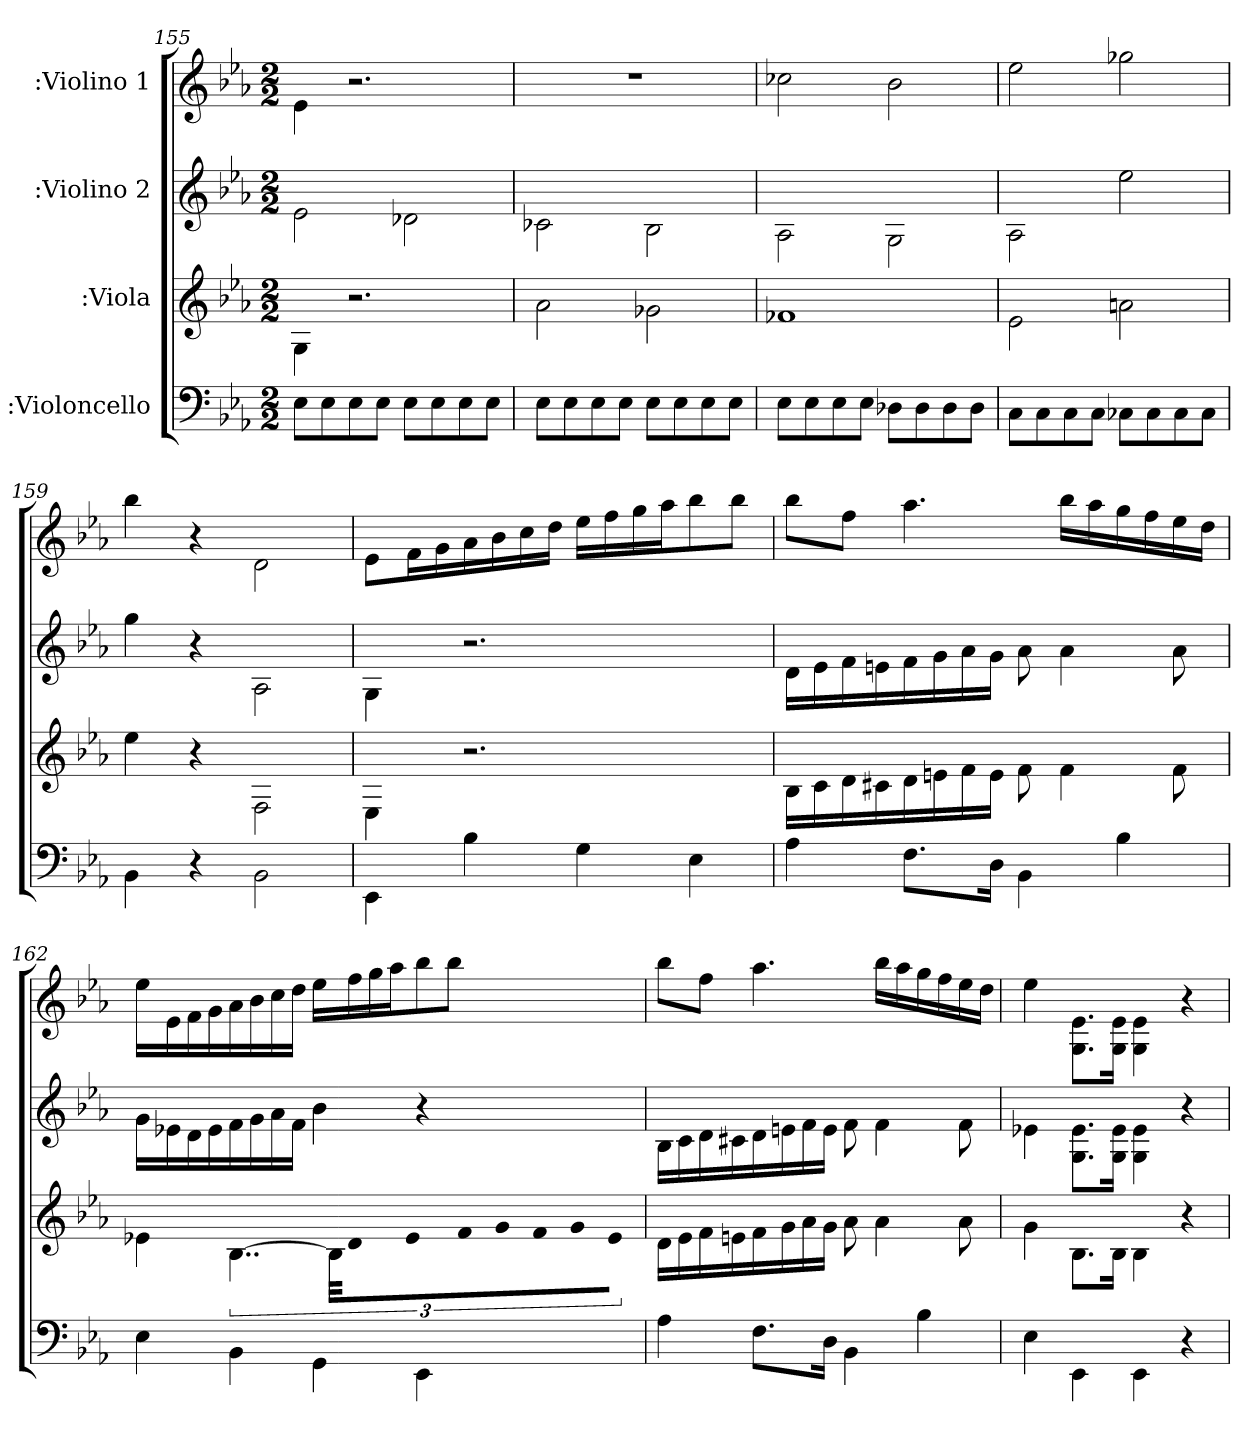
**kern	**kern	**kern	**kern
*part4	*part3	*part2	*part1
*staff4	*staff3	*staff2	*staff1
*I":Violoncello	*I":Viola	*I":Violino 2	*I":Violino 1
*k[b-e-a-]	*k[b-e-a-]	*k[b-e-a-]	*k[b-e-a-]
*E-:	*E-:	*E-:	*E-:
*M2/2	*M2/2	*M2/2	*M2/2
=155	=155	=155	=155
8E-\L	4G\	2e-\	4e-\
8E-\	.	.	.
8E-\	2.r	.	2.r
8E-\J	.	.	.
8E-\L	.	2d-X\	.
8E-\	.	.	.
8E-\	.	.	.
8E-\J	.	.	.
=156	=156	=156	=156
8E-\L	2a-\	2c-X\	1r
8E-\	.	.	.
8E-\	.	.	.
8E-\J	.	.	.
8E-\L	2g-X\	2B-\	.
8E-\	.	.	.
8E-\	.	.	.
8E-\J	.	.	.
=157	=157	=157	=157
8E-\L	1f-X\	2A-\	2cc-X\
8E-\	.	.	.
8E-\	.	.	.
8E-\J	.	.	.
8D-X\L	.	2G\	2b-\
8D-\	.	.	.
8D-\	.	.	.
8D-\J	.	.	.
=158	=158	=158	=158
8C\L	2e-\	2A-\	2ee-\
8C\	.	.	.
8C\	.	.	.
8C\J	.	.	.
8C-X\L	2an\	2ee-\	2gg-X\
8C-\	.	.	.
8C-\	.	.	.
8C-\J	.	.	.
=159	=159	=159	=159
4BB-\	4ee-\	4gg\	4bb-\
4r	4r	4r	4r
2BB-\	2F\	2A-\	2d\
=160	=160	=160	=160
4EE-\	4E-\	4G\	8e-\L
.	.	.	16f\L
.	.	.	16g\
4B-\	2.r	2.r	16a-\
.	.	.	16b-\
.	.	.	16cc\
.	.	.	16dd\JJ
4G\	.	.	16ee-\LL
.	.	.	16ff\
.	.	.	16gg\
.	.	.	16aa-\J
4E-\	.	.	8bb-\
.	.	.	8bb-\J
=161	=161	=161	=161
4A-\	16B-\LL	16d\LL	8bb-\L
.	16c\	16e-\	.
.	16d\	16f\	8ff\J
.	16c#X\	16en\	.
8.F\L	16d\	16f\	4.aa-\
.	16en\	16g\	.
.	16f\	16a-\	.
16D\Jk	16e\JJ	16g\JJ	.
4BB-\	8f\	8a-\	.
.	4f\	4a-\	16bb-\LL
.	.	.	16aa-\
4B-\	.	.	16gg\
.	.	.	16ff\
.	8f\	8a-\	16ee-\
.	.	.	16dd\JJ
=162	=162	=162	=162
4E-\	4e-X\	16g\LL	16ee-\LL
.	.	16e-X\	16e-\
.	.	16d\	16f\
.	.	16e-\	16g\
4BB-\	[6..B-\	16f\	16a-\
.	.	16g\	16b-\
.	.	16a-\	16cc\
.	.	16f\JJ	16dd\JJ
4GG\	.	4b-\	16ee-\LL
.	48B-\KLL]	.	.
.	16d\	.	16ff\
.	16e-\	.	16gg\
.	16f\	.	16aa-\J
4EE-\	16g\	4r	8bb-\
.	16f\	.	.
.	16g\	.	8bb-\J
.	16e-\JJ	.	.
=163	=163	=163	=163
4A-\	16d\LL	16B-\LL	8bb-\L
.	16e-\	16c\	.
.	16f\	16d\	8ff\J
.	16en\	16c#X\	.
8.F\L	16f\	16d\	4.aa-\
.	16g\	16en\	.
.	16a-\	16f\	.
16D\Jk	16g\JJ	16e\JJ	.
4BB-\	8a-\	8f\	.
.	4a-\	4f\	16bb-\LL
.	.	.	16aa-\
4B-\	.	.	16gg\
.	.	.	16ff\
.	8a-\	8f\	16ee-\
.	.	.	16dd\JJ
=164	=164	=164	=164
4E-\	4g\	4e-X\	4ee-\
4EE-\	8.B-\L	8.e-\ 8.G\L	8.e-\ 8.G\L
.	16B-\Jk	16e-\ 16G\Jk	16e-\ 16G\Jk
4EE-\	4B-\	4e-\ 4G\	4e-\ 4G\
4r	4r	4r	4r
=	=	=	=
*-	*-	*-	*-
